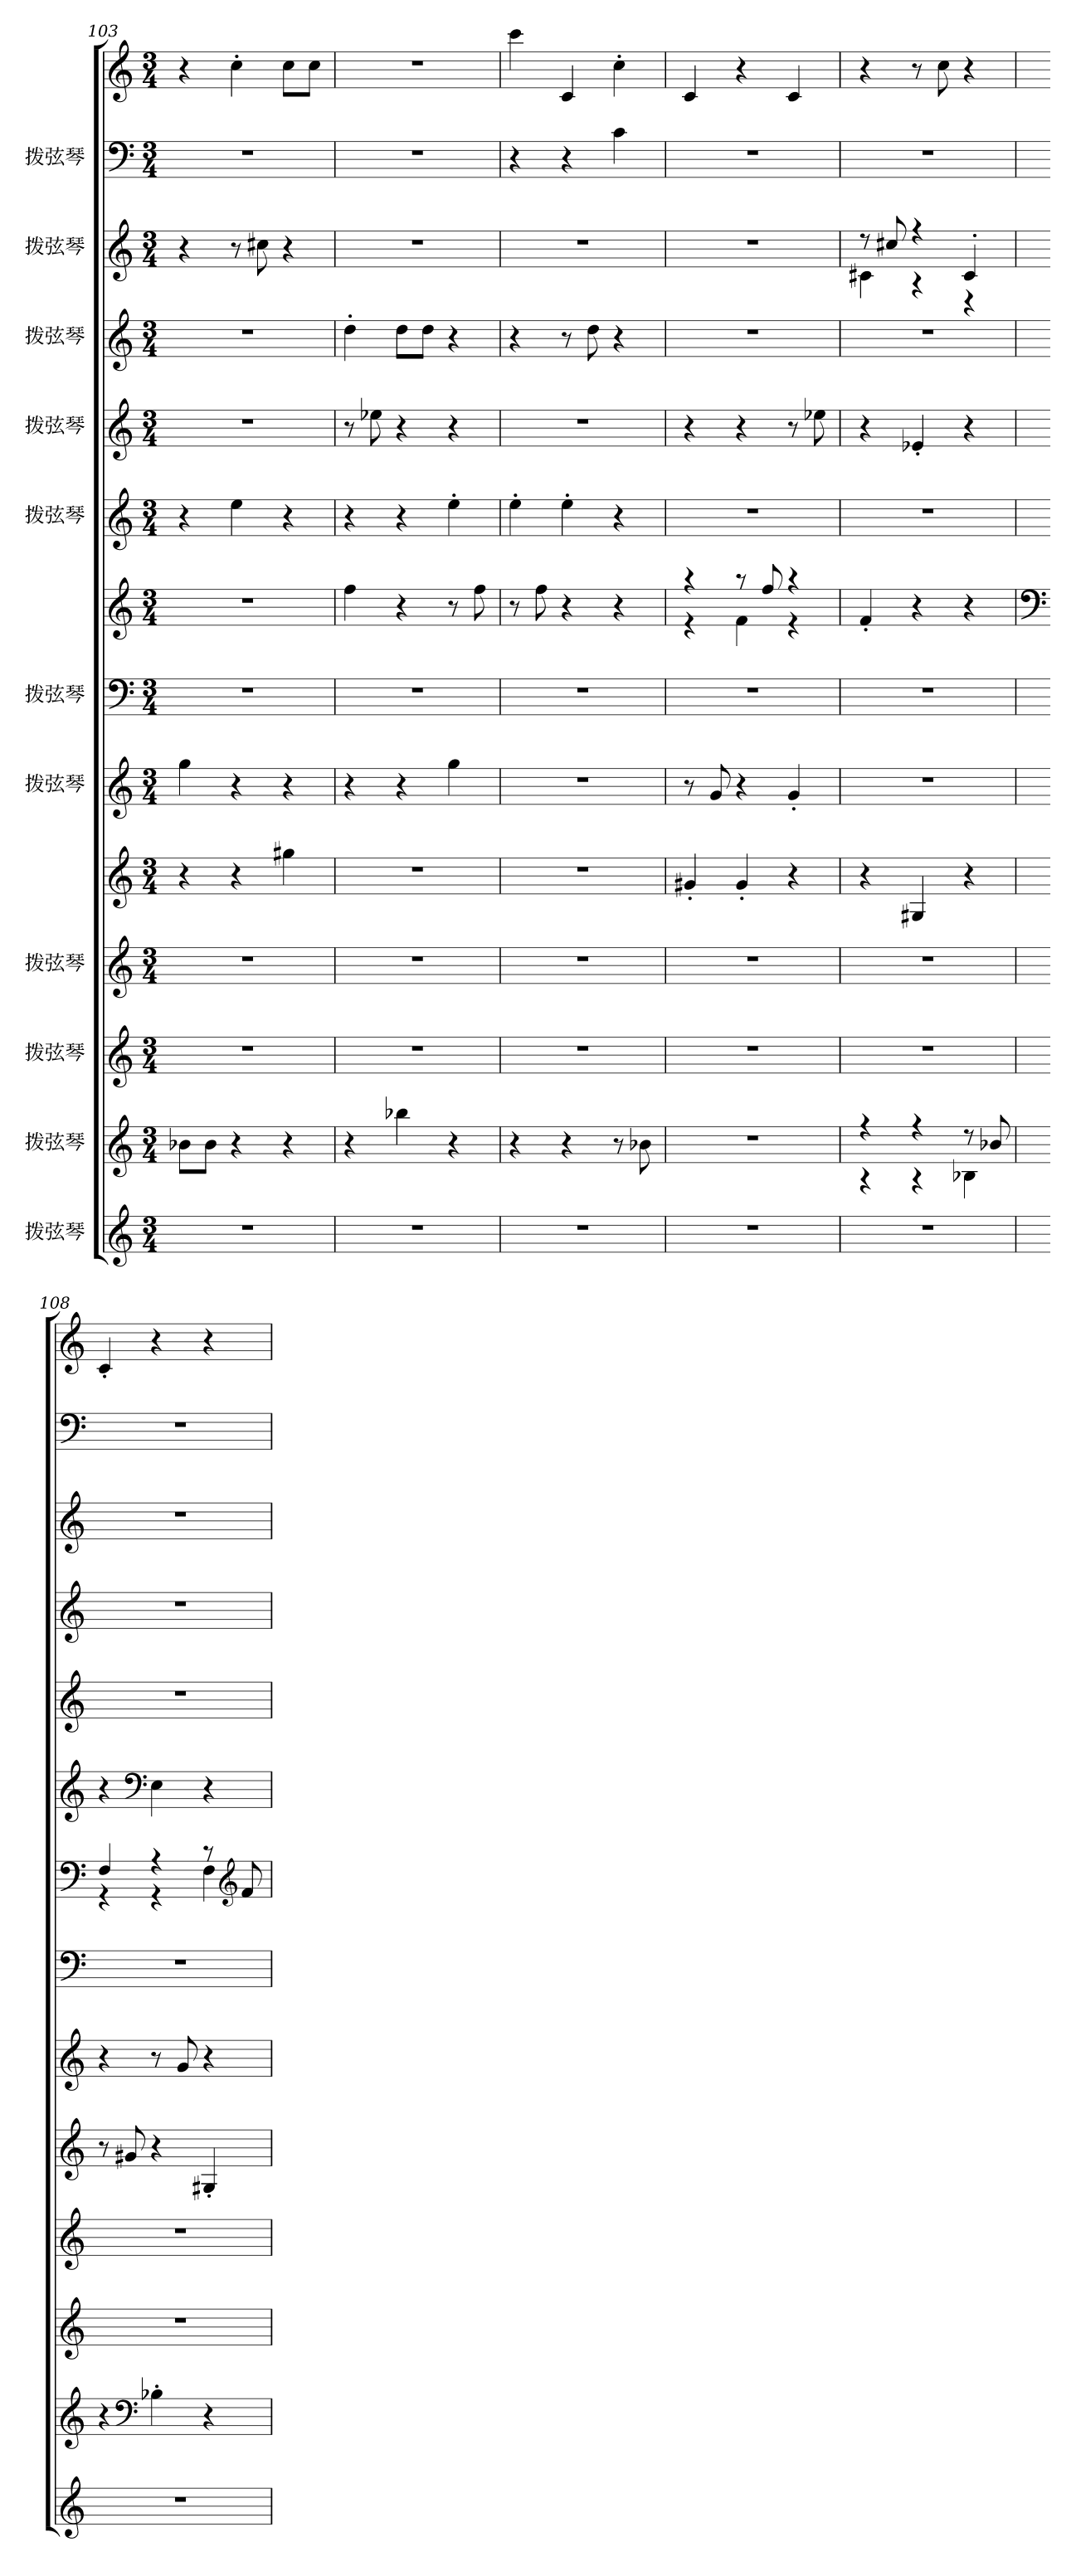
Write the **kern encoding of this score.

**kern	**kern	**kern	**kern	**kern	**kern	**kern	**kern	**kern	**kern	**kern	**kern	**kern	**kern
*part11	*part10	*part9	*part8	*part8	*part7	*part6	*part6	*part5	*part4	*part3	*part2	*part1	*part1
*staff14	*staff13	*staff12	*staff11	*staff10	*staff9	*staff8	*staff7	*staff6	*staff5	*staff4	*staff3	*staff2	*staff1
*I"拨弦琴	*I"拨弦琴	*I"拨弦琴	*I"拨弦琴	*	*I"拨弦琴	*I"拨弦琴	*	*I"拨弦琴	*I"拨弦琴	*I"拨弦琴	*I"拨弦琴	*I"拨弦琴	*
*clefG2	*clefG2	*clefG2	*clefG2	*clefG2	*clefG2	*clefF4	*clefG2	*clefG2	*clefG2	*clefG2	*clefG2	*clefF4	*clefG2
*k[]	*k[]	*k[]	*k[]	*k[]	*k[]	*k[]	*k[]	*k[]	*k[]	*k[]	*k[]	*k[]	*k[]
*M3/4	*M3/4	*M3/4	*M3/4	*M3/4	*M3/4	*M3/4	*M3/4	*M3/4	*M3/4	*M3/4	*M3/4	*M3/4	*M3/4
=103	=103	=103	=103	=103	=103	=103	=103	=103	=103	=103	=103	=103	=103
2.r	8b-X\L	2.r	2.r	4r	4gg\	2.r	2.r	4r	2.r	2.r	4r	2.r	4r
.	8b-\J	.	.	.	.	.	.	.	.	.	.	.	.
.	4r	.	.	4r	4r	.	.	4ee\	.	.	8r	.	4cc'\
.	.	.	.	.	.	.	.	.	.	.	8cc#X\	.	.
.	4r	.	.	4gg#X\	4r	.	.	4r	.	.	4r	.	8cc\L
.	.	.	.	.	.	.	.	.	.	.	.	.	8cc\J
=104	=104	=104	=104	=104	=104	=104	=104	=104	=104	=104	=104	=104	=104
2.r	4r	2.r	2.r	2.r	4r	2.r	4ff\	4r	8r	4dd'\	2.r	2.r	2.r
.	.	.	.	.	.	.	.	.	8ee-X\	.	.	.	.
.	4bb-X\	.	.	.	4r	.	4r	4r	4r	8dd\L	.	.	.
.	.	.	.	.	.	.	.	.	.	8dd\J	.	.	.
.	4r	.	.	.	4gg\	.	8r	4ee'\	4r	4r	.	.	.
.	.	.	.	.	.	.	8ff\	.	.	.	.	.	.
!!LO:PB:g=z
=105	=105	=105	=105	=105	=105	=105	=105	=105	=105	=105	=105	=105	=105
2.r	4r	2.r	2.r	2.r	2.r	2.r	8r	4ee'\	2.r	4r	2.r	4r	4ccc\
.	.	.	.	.	.	.	8ff\	.	.	.	.	.	.
.	4r	.	.	.	.	.	4r	4ee'\	.	8r	.	4r	4c/
.	.	.	.	.	.	.	.	.	.	8dd\	.	.	.
.	8r	.	.	.	.	.	4r	4r	.	4r	.	4c\	4cc'\
.	8b-X\	.	.	.	.	.	.	.	.	.	.	.	.
=106	=106	=106	=106	=106	=106	=106	=106	=106	=106	=106	=106	=106	=106
*	*	*	*	*	*	*	*^	*	*	*	*	*	*
2.r	2.r	2.r	2.r	4g#X'/	8r	2.r	4r	4r	2.r	4r	2.r	2.r	2.r	4c/
.	.	.	.	.	8g/	.	.	.	.	.	.	.	.	.
.	.	.	.	4g#'/	4r	.	8r	4f\	.	4r	.	.	.	4r
.	.	.	.	.	.	.	8ff/	.	.	.	.	.	.	.
.	.	.	.	4r	4g'/	.	4r	4r	.	8r	.	.	.	4c/
.	.	.	.	.	.	.	.	.	.	8ee-X\	.	.	.	.
*	*	*	*	*	*	*	*v	*v	*	*	*	*	*	*
=107	=107	=107	=107	=107	=107	=107	=107	=107	=107	=107	=107	=107	=107
*	*^	*	*	*	*	*	*	*	*	*	*^	*	*
2.r	4r	4r	2.r	2.r	4r	2.r	2.r	4f'/	2.r	4r	2.r	8r	4c#X\	2.r	4r
.	.	.	.	.	.	.	.	.	.	.	.	8cc#X/	.	.	.
.	4r	4r	.	.	4G#X/	.	.	4r	.	4e-X'/	.	4r	4r	.	8r
.	.	.	.	.	.	.	.	.	.	.	.	.	.	.	8cc\
.	8r	4B-X\	.	.	4r	.	.	4r	.	4r	.	4c#'/	4r	.	4r
.	8b-X/	.	.	.	.	.	.	.	.	.	.	.	.	.	.
*	*v	*v	*	*	*	*	*	*	*	*	*	*v	*v	*	*
=108	=108	=108	=108	=108	=108	=108	=108	=108	=108	=108	=108	=108	=108
*	*	*	*	*	*	*	*clefF4	*	*	*	*	*	*
*	*	*	*	*	*	*	*^	*	*	*	*	*	*
2.r	4r	2.r	2.r	8r	4r	2.r	4F/	4r	4r	2.r	2.r	2.r	2.r	4c'/
.	.	.	.	8g#X/	.	.	.	.	.	.	.	.	.	.
*	*clefF4	*	*	*	*	*	*	*	*clefF4	*	*	*	*	*
.	4B-X'\	.	.	4r	8r	.	4r	4r	4E\	.	.	.	.	4r
.	.	.	.	.	8g/	.	.	.	.	.	.	.	.	.
.	4r	.	.	4G#X'/	4r	.	8r	4F\	4r	.	.	.	.	4r
*	*	*	*	*	*	*	*clefG2	*	*	*	*	*	*	*
.	.	.	.	.	.	.	8f/	.	.	.	.	.	.	.
*	*	*	*	*	*	*	*v	*v	*	*	*	*	*	*
=	=	=	=	=	=	=	=	=	=	=	=	=	=
*-	*-	*-	*-	*-	*-	*-	*-	*-	*-	*-	*-	*-	*-
